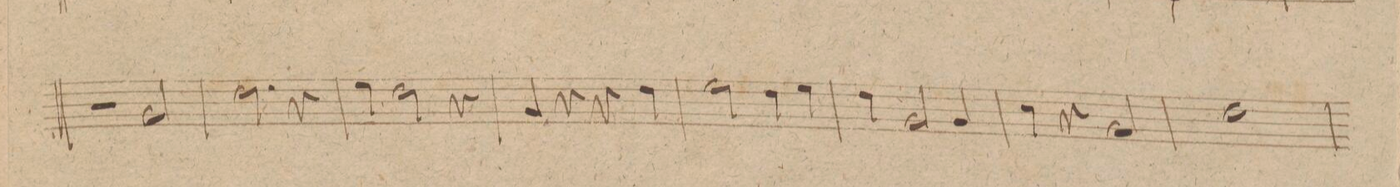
**kern	**dynam
*I"Corno. 2do in D.	*
*clefG2	*
*k[f#c#]	*
*met(c|)	*
*M2/2	*
2r	.
2A/	.
=266	=266
2.e\	.
4r	.
=267	=267
4f#\	.
2e\	.
4r	.
=268	=268
4A/	.
4r	.
4r	.
4e\	.
=269	=269
2f#\	.
4e\	.
4f#\	.
=270	=270
4e\	.
2A/	.
4A/	.
=271	=271
4d\	.
4r	.
2A/	.
=272	=272
1e	.
=273	=273
*-	*-
